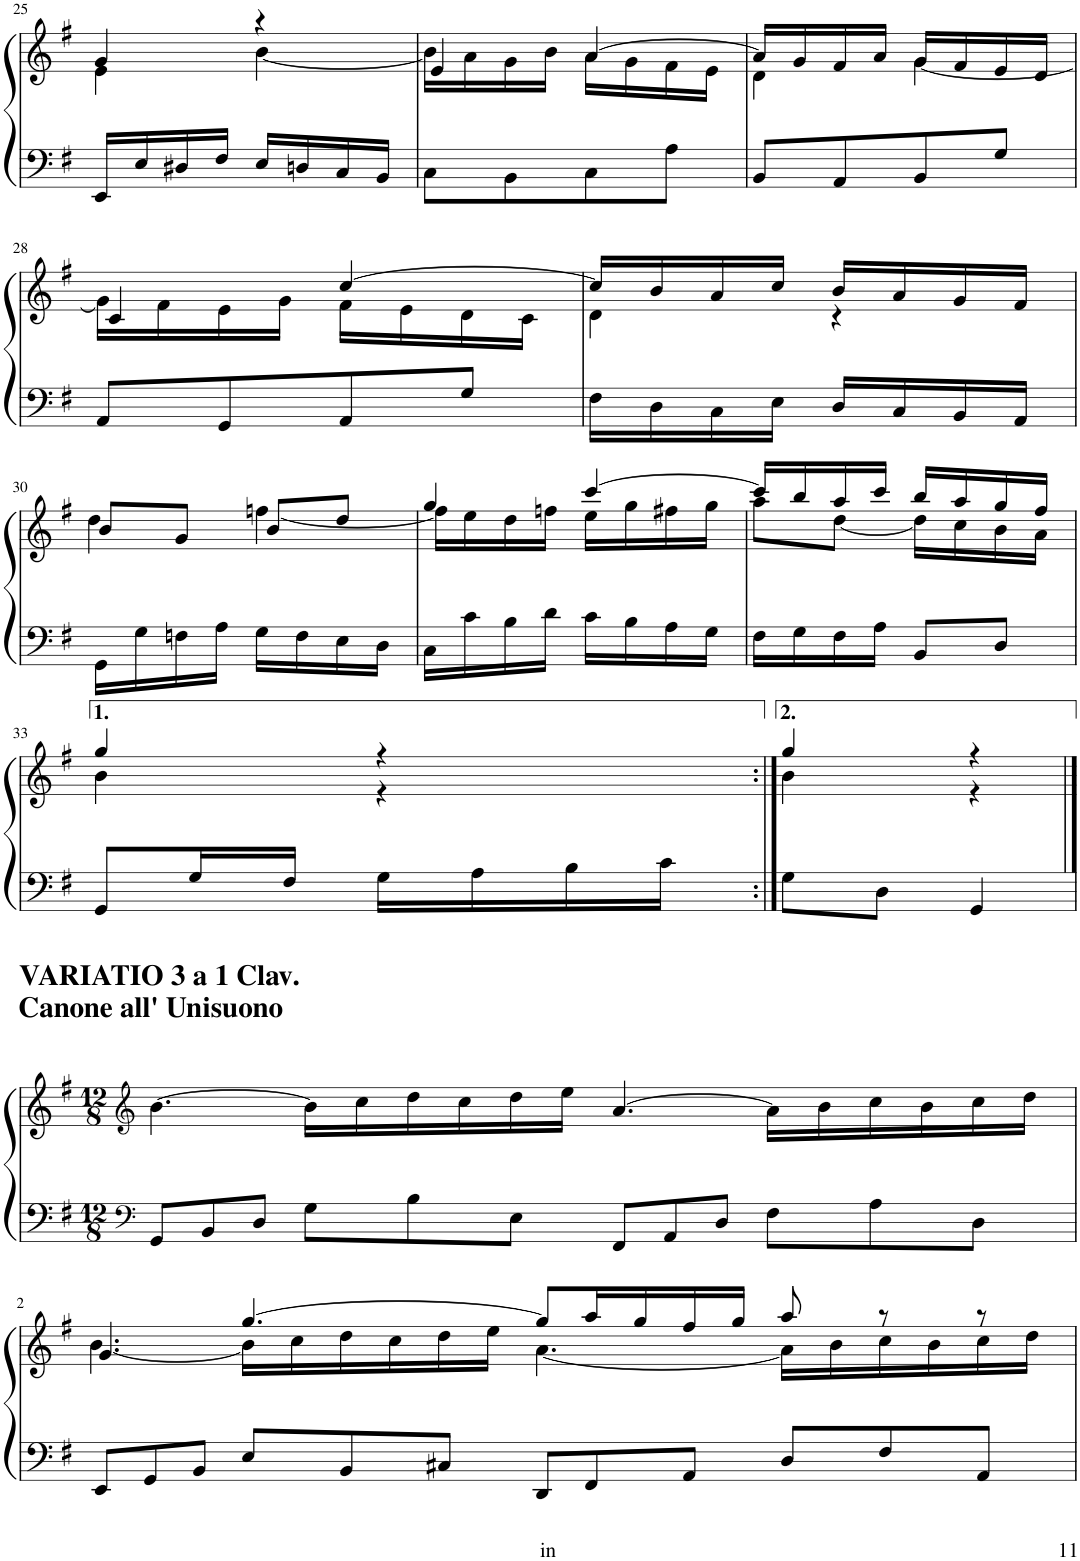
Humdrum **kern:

**kern	**kern
*part1	*part1
*staff2	*staff1
*I"Piano	*
*I'Pno	*
!!LO:PB:g=z
*clefF4	*clefG2
*k[f#]	*k[f#]
*M2/4	*M2/4
=25	=25
*	*^
16EE/LL	4g/	4e\
16E/	.	.
16D#X/	.	.
16F#/JJ	.	.
16E/LL	4r	[4b\
16Dn/	.	.
16C/	.	.
16BB/JJ	.	.
=26	=26	=26
8C\L	4e/	16b\LL]
.	.	16a\
8BB\	.	16g\
.	.	16b\JJ
8C\	[4a/	16a\LL
.	.	16g\
8A\J	.	16f#\
.	.	16e\JJ
=27	=27	=27
8BB/L	16a/LL]	4d\
.	16g/	.
8AA/	16f#/	.
.	16a/JJ	.
8BB/	16g/LL	[4g\
.	16f#/	.
8G/J	16e/	.
.	16d/JJ	.
!!LO:LB:g=z	!!
=28	=28	=28
8AA/L	4c/	16g\LL]
.	.	16f#\
8GG/	.	16e\
.	.	16g\JJ
8AA/	[4cc/	16f#\LL
.	.	16e\
8G/J	.	16d\
.	.	16c\JJ
=29	=29	=29
16F#\LL	16cc/LL]	4d\
16D\	16b/	.
16C\	16a/	.
16E\JJ	16cc/JJ	.
16D/LL	16b/LL	4r
16C/	16a/	.
16BB/	16g/	.
16AA/JJ	16f#/JJ	.
!!LO:LB:g=z	!!
=30	=30	=30
16GG\LL	8b/L	4dd\
16G\	.	.
16Fn\	8g/J	.
16A\JJ	.	.
16G\LL	8b/L	[4ffn\
16F\	.	.
16E\	8dd/J	.
16D\JJ	.	.
=31	=31	=31
16C\LL	4gg/	16ff\LL]
16c\	.	16ee\
16B\	.	16dd\
16d\JJ	.	16ffn\JJ
16c\LL	[4ccc/	16ee\LL
16B\	.	16gg\
16A\	.	16ff#X\
16G\JJ	.	16gg\JJ
=32	=32	=32
16F#\LL	16ccc/LL]	8aa\L
16G\	16bb/	.
16F#\	16aa/	[8dd\J
16A\JJ	16ccc/JJ	.
8BB/L	16bb/LL	16dd\LL]
.	16aa/	16cc\
8D/J	16gg/	16b\
.	16ff#/JJ	16a\JJ
!!LO:LB:g=z	!!
=33	=33	=33
8GG/L	4gg/	4b\
16G/L	.	.
16F#/JJ	.	.
16G\LL	4r	4r
16A\	.	.
16B\	.	.
16c\JJ	.	.
=34:|!	=34:|!	=34:|!
8G\L	4gg/	4b\
8D\J	.	.
4GG/	4r	4r
*	*v	*v
!!LO:LB:g=z
==1	==1
*clefF4	*clefG2
*k[f#]	*k[f#]
*M12/8	*M12/8
8GG/L	[4.b\
8BB/	.
8D/J	.
8G\L	16b\LL]
.	16cc\
8B\	16dd\
.	16cc\
8E\J	16dd\
.	16ee\JJ
8FF#/L	[4.a/
8AA/	.
8D/J	.
8F#\L	16a\LL]
.	16b\
8A\	16cc\
.	16b\
8D\J	16cc\
.	16dd\JJ
!!LO:LB:g=z
=2	=2
*	*^
8EE/L	4.g/	[4.b\
8GG/	.	.
8BB/J	.	.
8E/L	[4.gg/	16b\LL]
.	.	16cc\
8BB/	.	16dd\
.	.	16cc\
8C#X/J	.	16dd\
.	.	16ee\JJ
8DD/L	8gg/L]	[4.a\
8FF#/	16aa/L	.
.	16gg/	.
8AA/J	16ff#/	.
.	16gg/JJ	.
8D/L	8aa/	16a\LL]
.	.	16b\
8F#/	8r	16cc\
.	.	16b\
8AA/J	8r	16cc\
.	.	16dd\JJ
*	*v	*v
=	=
*-	*-
